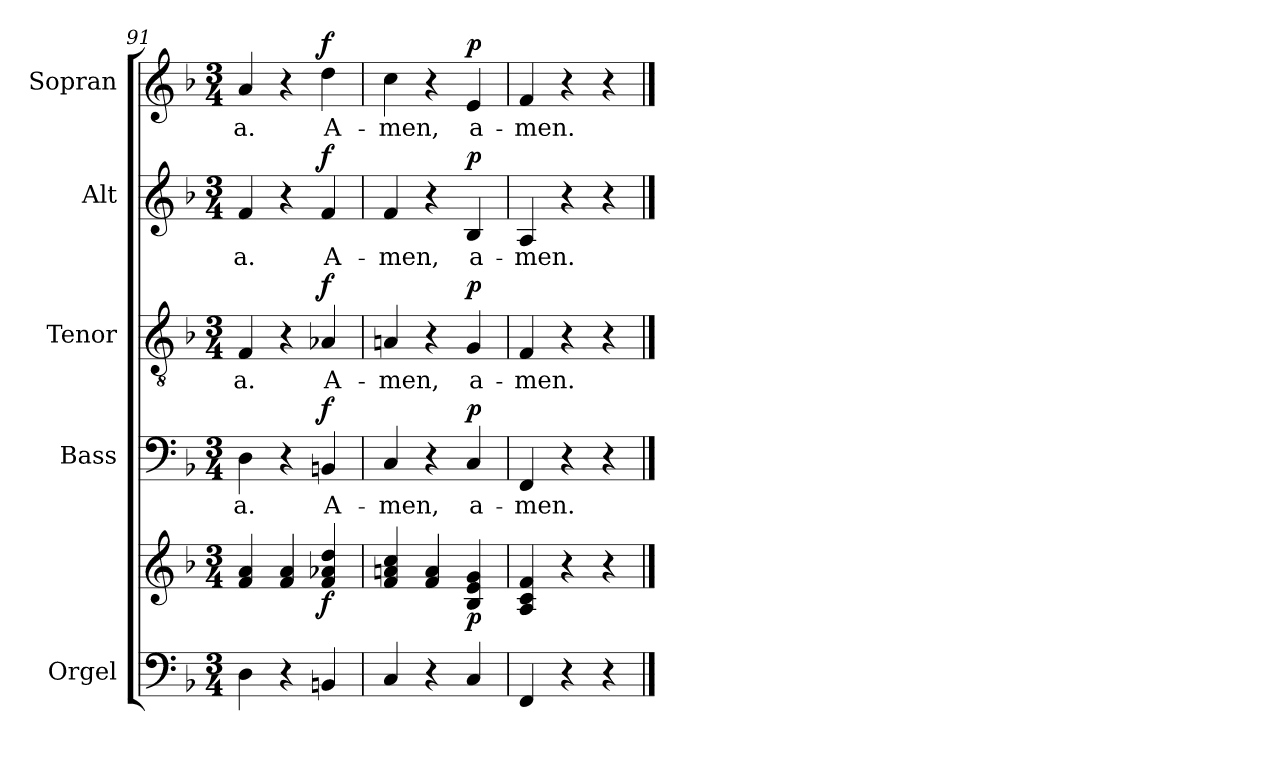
**kern	**kern	**dynam	**kern	**text	**dynam	**kern	**text	**dynam	**kern	**text	**dynam	**kern	**text	**dynam
*part5	*part5	*part5	*part4	*part4	*part4	*part3	*part3	*part3	*part2	*part2	*part2	*part1	*part1	*part1
*staff6	*staff5	*staff5/6	*staff4	*staff4	*staff4	*staff3	*staff3	*staff3	*staff2	*staff2	*staff2	*staff1	*staff1	*staff1
*I"Orgel	*	*	*I"Bass	*	*	*I"Tenor	*	*	*I"Alt	*	*	*I"Sopran	*	*
*I'Org.	*	*	*I'B.	*	*	*I'T.	*	*	*I'A.	*	*	*I'S.	*	*
*clefF4	*clefG2	*	*clefF4	*	*	*clefGv2	*	*	*clefG2	*	*	*clefG2	*	*
*k[b-]	*k[b-]	*	*k[b-]	*	*	*k[b-]	*	*	*k[b-]	*	*	*k[b-]	*	*
*F:	*F:	*	*F:	*	*	*F:	*	*	*F:	*	*	*F:	*	*
*M3/4	*M3/4	*	*M3/4	*	*	*M3/4	*	*	*M3/4	*	*	*M3/4	*	*
=91	=91	=91	=91	=91	=91	=91	=91	=91	=91	=91	=91	=91	=91	=91
!	!	!	!	!LO:LY:b	!	!	!LO:LY:b	!	!	!LO:LY:b	!	!	!LO:LY:b	!
4D\	4f/ 4a/	.	4D\	-a.	.	4F/	-a.	.	4f/	-a.	.	4a/	-a.	.
4r	4f/ 4a/	.	4r	.	.	4r	.	.	4r	.	.	4r	.	.
!	!	!LO:DY:b	!	!LO:LY:b	!LO:DY:a	!	!LO:LY:b	!LO:DY:a	!	!LO:LY:b	!LO:DY:a	!	!LO:LY:b	!LO:DY:a
4BBn/	4f/ 4a-X/ 4dd/	f	4BBn/	A-	f	4A-X/	A-	f	4f/	A-	f	4dd\	A-	f
=92	=92	=92	=92	=92	=92	=92	=92	=92	=92	=92	=92	=92	=92	=92
!	!	!	!	!LO:LY:b	!	!	!LO:LY:b	!	!	!LO:LY:b	!	!	!LO:LY:b	!
4C/	4f/ 4an/ 4cc/	.	4C/	-men,	.	4An/	-men,	.	4f/	-men,	.	4cc\	-men,	.
4r	4f/ 4a/	.	4r	.	.	4r	.	.	4r	.	.	4r	.	.
!	!	!LO:DY:b	!	!LO:LY:b	!LO:DY:a	!	!LO:LY:b	!LO:DY:a	!	!LO:LY:b	!LO:DY:a	!	!LO:LY:b	!LO:DY:a
4C/	4B-/ 4e/ 4g/	p	4C/	a-	p	4G/	a-	p	4B-/	a-	p	4e/	a-	p
=93	=93	=93	=93	=93	=93	=93	=93	=93	=93	=93	=93	=93	=93	=93
!	!	!	!	!LO:LY:b	!	!	!LO:LY:b	!	!	!LO:LY:b	!	!	!LO:LY:b	!
4FF/	4A/ 4c/ 4f/	.	4FF/	-men.	.	4F/	-men.	.	4A/	-men.	.	4f/	-men.	.
4r	4r	.	4r	.	.	4r	.	.	4r	.	.	4r	.	.
4r	4r	.	4r	.	.	4r	.	.	4r	.	.	4r	.	.
==	==	==	==	==	==	==	==	==	==	==	==	==	==	==
*-	*-	*-	*-	*-	*-	*-	*-	*-	*-	*-	*-	*-	*-	*-
